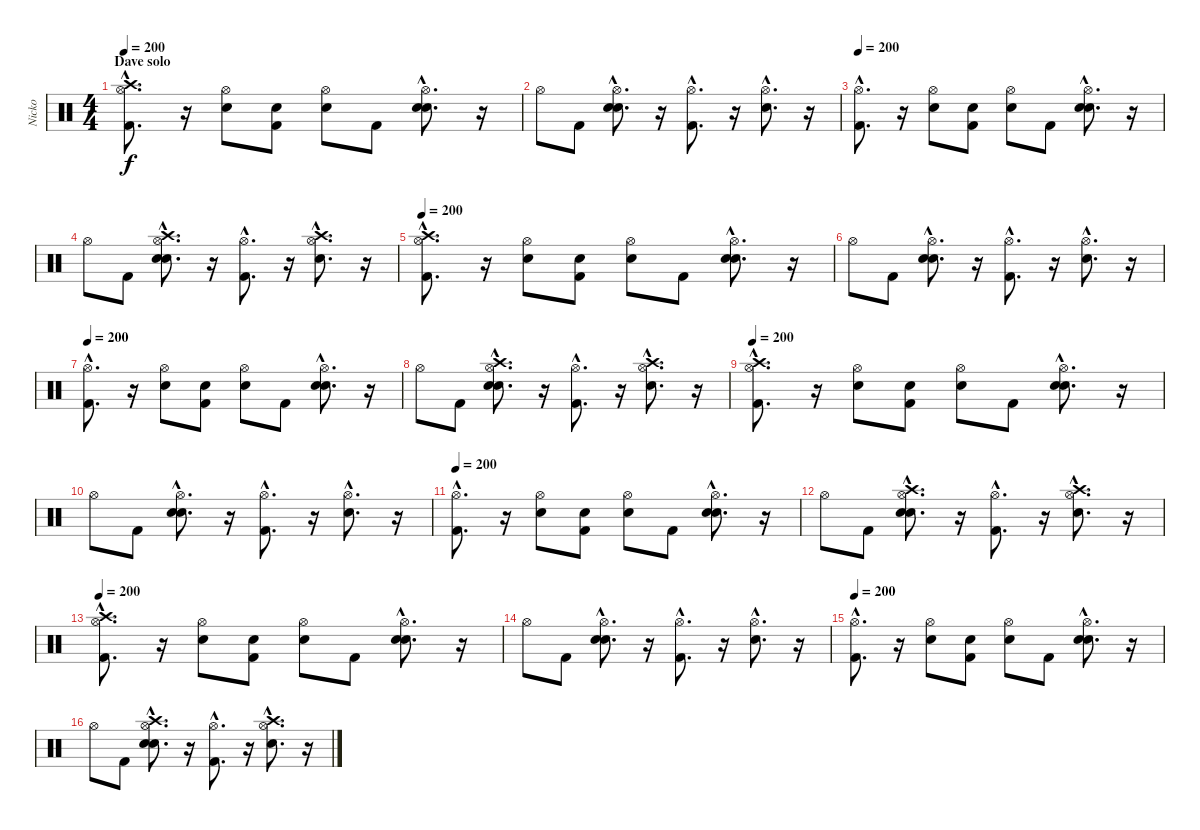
\track ("Nicko" "Nicko") {instrument percussion}
\staff {score}
\articulation defaults
\ts (4 4)
\section ("" "Dave solo")
\tempo 200
\clef neutral
\ks c
("Kick (hit) 2"{hac} "Hi-Hat (open)"{hac} "Crash high (hit)"{hac}).8{d dy f} r.16 ("Snare (hit) 2" "Hi-Hat (open)").8 ("Snare (hit)" "Kick (hit) 2").8 ("Snare (hit)" "Hi-Hat (open)").8 "Kick (hit) 2".8 ("Snare (hit)"{hac} "Snare (hit) 2"{hac} "Hi-Hat (open)"{hac}).8{d} r.16 |
"Hi-Hat (open)".8 "Kick (hit) 2".8 ("Snare (hit)"{hac} "Snare (hit) 2"{hac} "Hi-Hat (open)"{hac}).8{d} r.16 ("Kick (hit) 2"{hac} "Hi-Hat (open)"{hac}).8{d} r.16 ("Snare (hit) 2"{hac} "Hi-Hat (open)"{hac}).8{d} r.16 |
\tempo 200
("Kick (hit) 2"{hac} "Hi-Hat (open)"{hac}).8{d} r.16 ("Snare (hit) 2" "Hi-Hat (open)").8 ("Snare (hit)" "Kick (hit) 2").8 ("Snare (hit)" "Hi-Hat (open)").8 "Kick (hit) 2".8 ("Snare (hit)"{hac} "Snare (hit) 2"{hac} "Hi-Hat (open)"{hac}).8{d} r.16 |
"Hi-Hat (open)".8 "Kick (hit) 2".8 ("Snare (hit)"{hac} "Snare (hit) 2"{hac} "Hi-Hat (open)"{hac} "Crash high (hit)"{hac}).8{d} r.16 ("Kick (hit) 2"{hac} "Hi-Hat (open)"{hac}).8{d} r.16 ("Snare (hit) 2"{hac} "Hi-Hat (open)"{hac} "Crash high (hit)"{hac}).8{d} r.16 |
\tempo 200
("Kick (hit) 2"{hac} "Hi-Hat (open)"{hac} "Crash high (hit)"{hac}).8{d} r.16 ("Snare (hit) 2" "Hi-Hat (open)").8 ("Snare (hit)" "Kick (hit) 2").8 ("Snare (hit)" "Hi-Hat (open)").8 "Kick (hit) 2".8 ("Snare (hit)"{hac} "Snare (hit) 2"{hac} "Hi-Hat (open)"{hac}).8{d} r.16 |
"Hi-Hat (open)".8 "Kick (hit) 2".8 ("Snare (hit)"{hac} "Snare (hit) 2"{hac} "Hi-Hat (open)"{hac}).8{d} r.16 ("Kick (hit) 2"{hac} "Hi-Hat (open)"{hac}).8{d} r.16 ("Snare (hit) 2"{hac} "Hi-Hat (open)"{hac}).8{d} r.16 |
\tempo 200
("Kick (hit) 2"{hac} "Hi-Hat (open)"{hac}).8{d} r.16 ("Snare (hit) 2" "Hi-Hat (open)").8 ("Snare (hit)" "Kick (hit) 2").8 ("Snare (hit)" "Hi-Hat (open)").8 "Kick (hit) 2".8 ("Snare (hit)"{hac} "Snare (hit) 2"{hac} "Hi-Hat (open)"{hac}).8{d} r.16 |
"Hi-Hat (open)".8 "Kick (hit) 2".8 ("Snare (hit)"{hac} "Snare (hit) 2"{hac} "Hi-Hat (open)"{hac} "Crash high (hit)"{hac}).8{d} r.16 ("Kick (hit) 2"{hac} "Hi-Hat (open)"{hac}).8{d} r.16 ("Snare (hit) 2"{hac} "Hi-Hat (open)"{hac} "Crash high (hit)"{hac}).8{d} r.16 |
\tempo 200
("Kick (hit) 2"{hac} "Hi-Hat (open)"{hac} "Crash high (hit)"{hac}).8{d} r.16 ("Snare (hit) 2" "Hi-Hat (open)").8 ("Snare (hit)" "Kick (hit) 2").8 ("Snare (hit)" "Hi-Hat (open)").8 "Kick (hit) 2".8 ("Snare (hit)"{hac} "Snare (hit) 2"{hac} "Hi-Hat (open)"{hac}).8{d} r.16 |
"Hi-Hat (open)".8 "Kick (hit) 2".8 ("Snare (hit)"{hac} "Snare (hit) 2"{hac} "Hi-Hat (open)"{hac}).8{d} r.16 ("Kick (hit) 2"{hac} "Hi-Hat (open)"{hac}).8{d} r.16 ("Snare (hit) 2"{hac} "Hi-Hat (open)"{hac}).8{d} r.16 |
\tempo 200
("Kick (hit) 2"{hac} "Hi-Hat (open)"{hac}).8{d} r.16 ("Snare (hit) 2" "Hi-Hat (open)").8 ("Snare (hit)" "Kick (hit) 2").8 ("Snare (hit)" "Hi-Hat (open)").8 "Kick (hit) 2".8 ("Snare (hit)"{hac} "Snare (hit) 2"{hac} "Hi-Hat (open)"{hac}).8{d} r.16 |
"Hi-Hat (open)".8 "Kick (hit) 2".8 ("Snare (hit)"{hac} "Snare (hit) 2"{hac} "Hi-Hat (open)"{hac} "Crash high (hit)"{hac}).8{d} r.16 ("Kick (hit) 2"{hac} "Hi-Hat (open)"{hac}).8{d} r.16 ("Snare (hit) 2"{hac} "Hi-Hat (open)"{hac} "Crash high (hit)"{hac}).8{d} r.16 |
\tempo 200
("Kick (hit) 2"{hac} "Hi-Hat (open)"{hac} "Crash high (hit)"{hac}).8{d} r.16 ("Snare (hit) 2" "Hi-Hat (open)").8 ("Snare (hit)" "Kick (hit) 2").8 ("Snare (hit)" "Hi-Hat (open)").8 "Kick (hit) 2".8 ("Snare (hit)"{hac} "Snare (hit) 2"{hac} "Hi-Hat (open)"{hac}).8{d} r.16 |
"Hi-Hat (open)".8 "Kick (hit) 2".8 ("Snare (hit)"{hac} "Snare (hit) 2"{hac} "Hi-Hat (open)"{hac}).8{d} r.16 ("Kick (hit) 2"{hac} "Hi-Hat (open)"{hac}).8{d} r.16 ("Snare (hit) 2"{hac} "Hi-Hat (open)"{hac}).8{d} r.16 |
\tempo 200
("Kick (hit) 2"{hac} "Hi-Hat (open)"{hac}).8{d} r.16 ("Snare (hit) 2" "Hi-Hat (open)").8 ("Snare (hit)" "Kick (hit) 2").8 ("Snare (hit)" "Hi-Hat (open)").8 "Kick (hit) 2".8 ("Snare (hit)"{hac} "Snare (hit) 2"{hac} "Hi-Hat (open)"{hac}).8{d} r.16 |
"Hi-Hat (open)".8 "Kick (hit) 2".8 ("Snare (hit)"{hac} "Snare (hit) 2"{hac} "Hi-Hat (open)"{hac} "Crash high (hit)"{hac}).8{d} r.16 ("Kick (hit) 2"{hac} "Hi-Hat (open)"{hac}).8{d} r.16 ("Snare (hit) 2"{hac} "Hi-Hat (open)"{hac} "Crash high (hit)"{hac}).8{d} r.16
